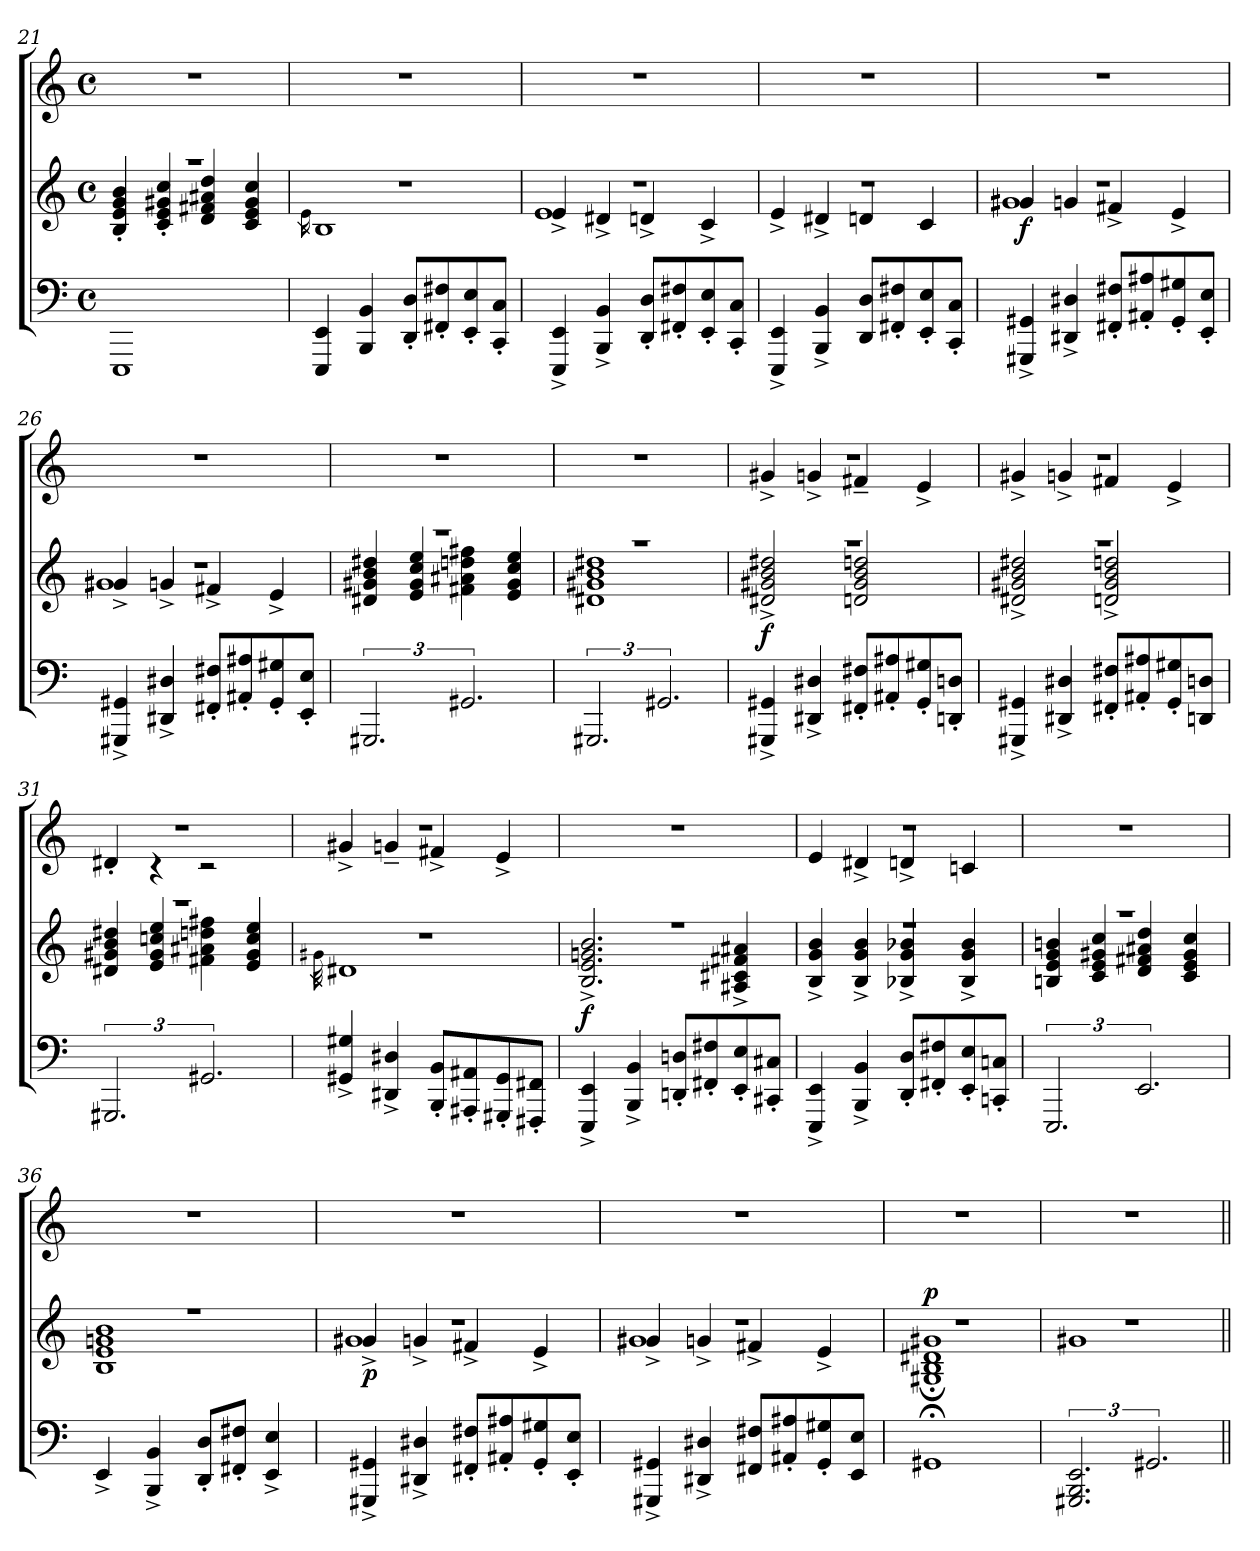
**kern	**kern	**dynam	**kern
*part2	*part2	*part2	*part1
*staff3	*staff2	*staff2/3	*staff1
*clefF4	*clefG2	*	*clefG2
*k[]	*k[]	*	*k[]
*M4/4	*M4/4	*	*M4/4
*met(c)	*met(c)	*	*met(c)
=21	=21	=21	=21
*	*^	*	*
1EEE	1r	4B/' 4e/' 4g/' 4b/'	.	1r
.	.	4c/' 4e/' 4g#X/' 4cc/'	.	.
.	.	4d/ 4f#X/ 4a#X/ 4dd/	.	.
.	.	4c/ 4e/ 4g#/ 4cc/	.	.
=22	=22	=22	=22	=22
.	.	16qe\	.	.
4EEE/ 4EE/	1r	1B<	.	1r
4BBB/ 4BB/	.	.	.	.
8DD/' 8D/'L	.	.	.	.
8FF#X/' 8F#X/'	.	.	.	.
8EE/' 8E/'	.	.	.	.
8CC/' 8C/'J	.	.	.	.
=23	=23	=23	=23	=23
*	*	*^	*	*
4EEE/^ 4EE/^	1r	4e^/	1e	.	1r
4BBB/^ 4BB/^	.	4d#X^/	.	.	.
8DD/' 8D/'L	.	4dn^/	.	.	.
8FF#X/' 8F#X/'	.	.	.	.	.
8EE/' 8E/'	.	4c^/	.	.	.
8CC/' 8C/'J	.	.	.	.	.
*	*	*v	*v	*	*
=24	=24	=24	=24	=24
4EEE/^ 4EE/^	1r	4e^/	.	1r
4BBB/^ 4BB/^	.	4d#X^/	.	.
8DD/ 8D/L	.	4dn/	.	.
8FF#X/' 8F#X/'	.	.	.	.
8EE/' 8E/'	.	4c/	.	.
8CC/' 8C/'J	.	.	.	.
=25	=25	=25	=25	=25
*	*	*^	*	*
!	!	!	!	!LO:DY:b	!
4GGG#X/^ 4GG#X/^	1r	4g#X/	1g#	f	1r
4DD#X/^ 4D#X/^	.	4gn/	.	.	.
8FF#X/' 8F#X/'L	.	4f#X^/	.	.	.
8AA#X/' 8A#X/'	.	.	.	.	.
8GG#/' 8G#X/'	.	4e^/	.	.	.
8EE/' 8E/'J	.	.	.	.	.
=26	=26	=26	=26	=26	=26
4GGG#X/^ 4GG#X/^	1r	4g#X^/	1g#	.	1r
4DD#X/^ 4D#X/^	.	4gn^/	.	.	.
8FF#X/' 8F#X/'L	.	4f#X^/	.	.	.
8AA#X/' 8A#X/'	.	.	.	.	.
8GG#/' 8G#X/'	.	4e^/	.	.	.
8EE/' 8E/'J	.	.	.	.	.
*	*	*v	*v	*	*
=27	=27	=27	=27	=27
3.GGG#X	1r	4d#X/ 4g#X/ 4b/ 4dd#X/	.	1r
.	.	4e/ 4g#/ 4cc/ 4ee/	.	.
3.GG#X	.	4f#X\ 4a#X\ 4ddn\ 4ff#X\	.	.
.	.	4e/ 4g#/ 4cc/ 4ee/	.	.
=28	=28	=28	=28	=28
3.GGG#X	1r	1d#X 1g#X 1b 1dd#X	.	1r
3.GG#X	.	.	.	.
=29	=29	=29	=29	=29
*	*	*	*	*^
!	!	!	!LO:DY:b	!	!
4GGG#X/^ 4GG#X/^	1r	2d#X/^ 2g#X/^ 2b/^ 2dd#X/^	f	1r	4g#X^/
4DD#X/^ 4D#X/^	.	.	.	.	4gn^/
8FF#X/' 8F#X/'L	.	2dn/ 2g#/ 2b/ 2ddn/	.	.	4f#X~/
8AA#X/' 8A#X/'	.	.	.	.	.
8GG#/' 8G#X/'	.	.	.	.	4e^/
8DDn/' 8Dn/'J	.	.	.	.	.
=30	=30	=30	=30	=30	=30
4GGG#X/^ 4GG#X/^	1r	2d#X/^ 2g#X/^ 2b/^ 2dd#X/^	.	1r	4g#X^/
4DD#X/^ 4D#X/^	.	.	.	.	4gn^/
8FF#X/' 8F#X/'L	.	2dn/^ 2g#/^ 2b/^ 2ddn/^	.	.	4f#X/
8AA#X/' 8A#X/'	.	.	.	.	.
8GG#/' 8G#X/'	.	.	.	.	4e^/
8DDn/ 8Dn/J	.	.	.	.	.
=31	=31	=31	=31	=31	=31
3.GGG#X	1r	4d#X/ 4g#X/ 4b/ 4dd#X/	.	1r	4d#X'/
.	.	4e/ 4g#/ 4ccn/ 4ee/	.	.	4r
3.GG#X	.	4f#X\ 4a#X\ 4ddn\ 4ff#X\	.	.	2r
.	.	4e/ 4g#/ 4cc/ 4ee/	.	.	.
=32	=32	=32	=32	=32	=32
.	.	32qg#X\	.	.	.
4GG#X/^ 4G#X/^	1r	1d#X	.	1r	4g#X^/
4DD#X/^ 4D#X/^	.	.	.	.	4gn~/
8BBB/' 8BB/'L	.	.	.	.	4f#X^/
8AAA#X/' 8AA#X/'	.	.	.	.	.
8GGG#X/' 8GG#/'	.	.	.	.	4e^/
8FFF#X/' 8FF#X/'J	.	.	.	.	.
*	*	*	*	*v	*v
=33	=33	=33	=33	=33
!	!	!	!LO:DY:a=2	!
4EEE/^ 4EE/^	1r	2.B/^ 2.e/^ 2.gn/^ 2.b/^	f	1r
4BBB/^ 4BB/^	.	.	.	.
8DDn/' 8Dn/'L	.	.	.	.
8FF#X/' 8F#X/'	.	.	.	.
8EE/' 8E/'	.	4A#X/^ 4c#X/^ 4f#X/^ 4a#X/^	.	.
8CC#X/' 8C#X/'J	.	.	.	.
=34	=34	=34	=34	=34
*	*	*	*	*^
4EEE/^ 4EE/^	1r	4B/^ 4g/^ 4b/^	.	1r	4e/
4BBB/^ 4BB/^	.	4B/^ 4g/^ 4b/^	.	.	4d#X^/
8DD/' 8D/'L	.	4B-X/^ 4g/^ 4b-X/^	.	.	4dn^/
8FF#X/' 8F#X/'	.	.	.	.	.
8EE/' 8E/'	.	4B-/^ 4g/^ 4b-/^	.	.	4cn/
8CCn/' 8Cn/'J	.	.	.	.	.
*	*	*	*	*v	*v
=35	=35	=35	=35	=35
3.EEE	1r	4Bn/ 4e/ 4g/ 4bn/	.	1r
.	.	4c/ 4e/ 4g#X/ 4cc/	.	.
3.EE	.	4d/ 4f#X/ 4a#X/ 4dd/	.	.
.	.	4c/ 4e/ 4g#/ 4cc/	.	.
=36	=36	=36	=36	=36
4EE^/	1r	1B 1e 1gn 1b	.	1r
4BBB/^ 4BB/^	.	.	.	.
8DD/' 8D/'L	.	.	.	.
8FF#X/' 8F#X/'J	.	.	.	.
4EE/^ 4E/^	.	.	.	.
=37	=37	=37	=37	=37
*	*	*^	*	*
!	!	!	!	!LO:DY:b	!
4GGG#X/^ 4GG#X/^	1r	4g#X^/	1g#	p	1r
4DD#X/^ 4D#X/^	.	4gn^/	.	.	.
8FF#X/' 8F#X/'L	.	4f#X^/	.	.	.
8AA#X/' 8A#X/'	.	.	.	.	.
8GG#/' 8G#X/'	.	4e^/	.	.	.
8EE/' 8E/'J	.	.	.	.	.
=38	=38	=38	=38	=38	=38
4GGG#X/^ 4GG#X/^	1r	4g#X^/	1g#	.	1r
4DD#X/^ 4D#X/^	.	4gn^/	.	.	.
8FF#X/ 8F#X/L	.	4f#X^/	.	.	.
8AA#X/' 8A#X/'	.	.	.	.	.
8GG#/' 8G#X/'	.	4e^/	.	.	.
8EE/ 8E/J	.	.	.	.	.
*	*	*v	*v	*	*
=39	=39	=39	=39	=39
!	!	!	!LO:DY:a	!
1GG#X;<	1r	1G#X;< 1B;< 1d#X;< 1g#X;<	p	1r
=40	=40	=40	=40	=40
3.GGG#X 3.BBB 3.EE	1r	1g#X	.	1r
3.GG#X	.	.	.	.
*	*v	*v	*	*
=||	=||	=||	=||
*-	*-	*-	*-
